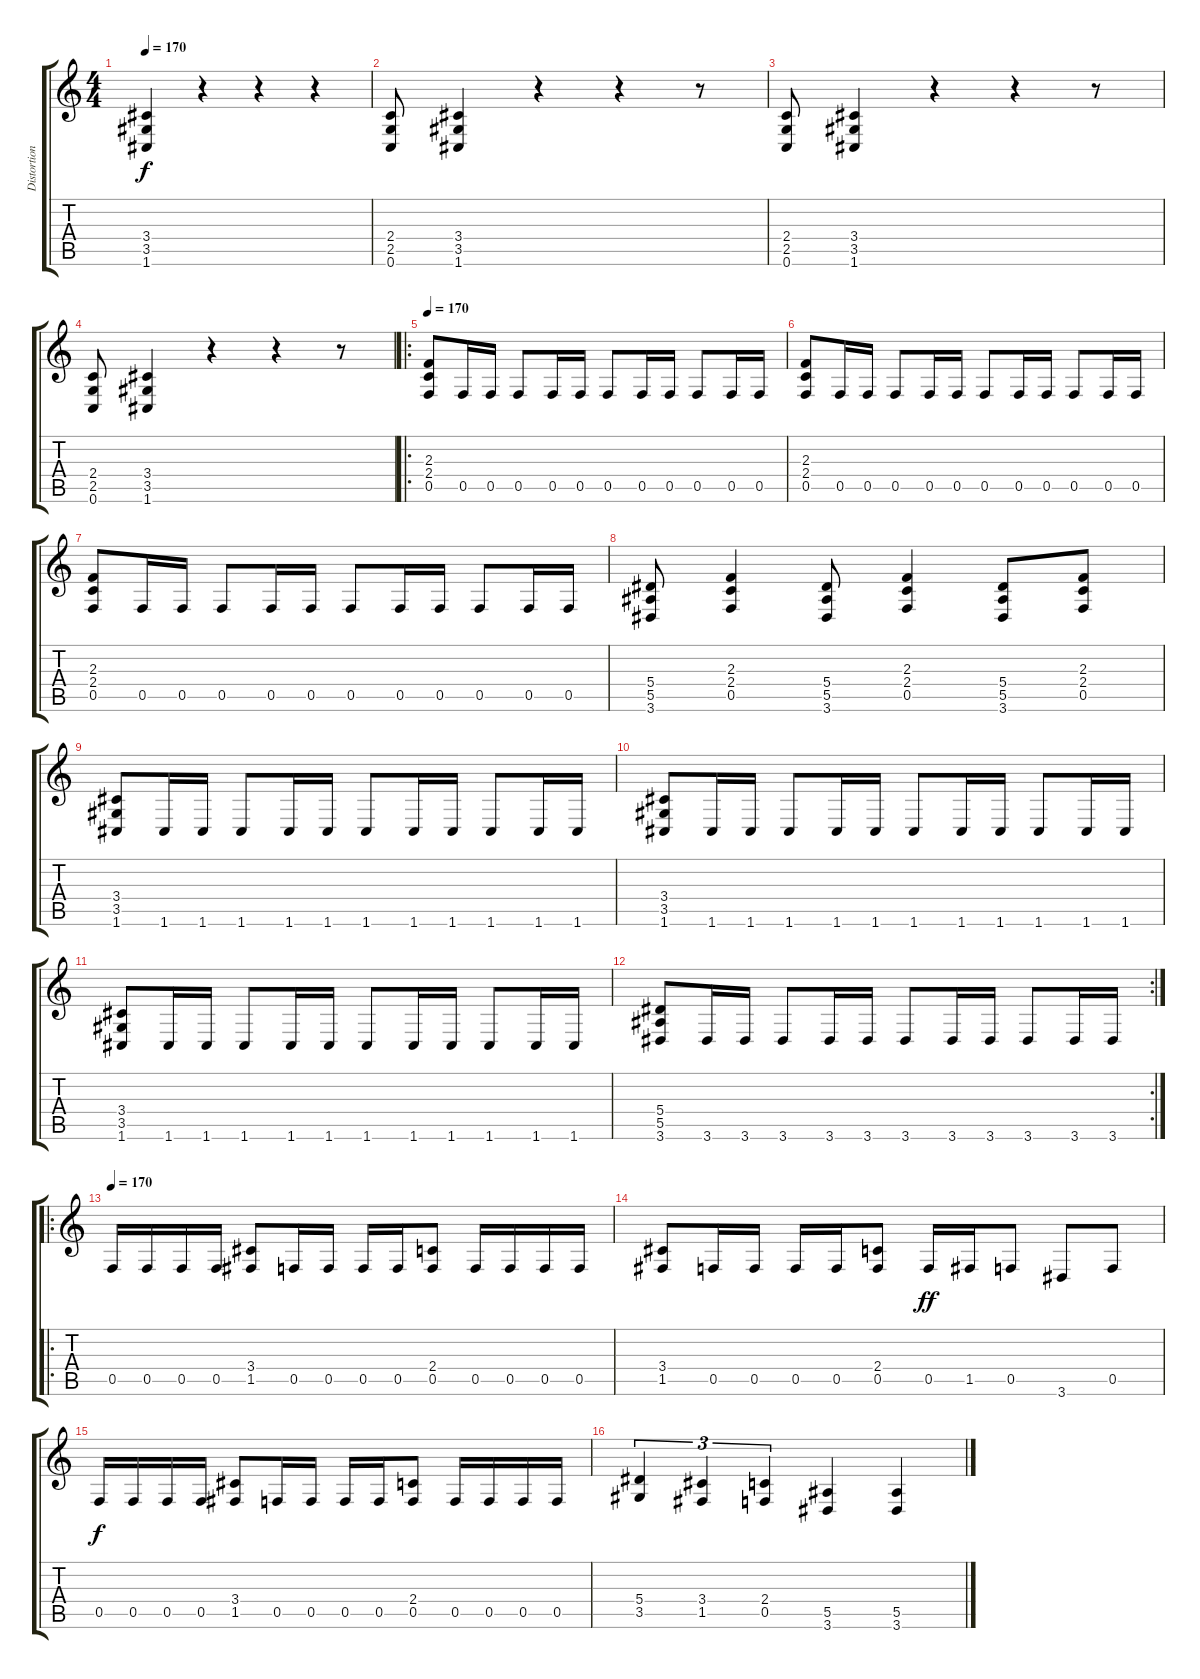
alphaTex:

\track ("Distortion Guitar " "Distortion") {instrument distortionguitar}
\staff {score tabs}
\tuning (C4 G3 Eb3 Bb2 F2 C2) {hide}
\ts (4 4)
\tempo 170
\clef g2
\ks c
(3.4 3.5 1.6).4{dy f} r.4 r.4 r.4 |
(2.4 2.5 0.6).8 (3.4 3.5 1.6).4 r.4 r.4 r.8 |
(2.4 2.5 0.6).8 (3.4 3.5 1.6).4 r.4 r.4 r.8 |
(2.4 2.5 0.6).8 (3.4 3.5 1.6).4 r.4 r.4 r.8 |
\ro
\tempo 170
(2.3 2.4 0.5).8 0.5.16 0.5.16 0.5.8 0.5.16 0.5.16 0.5.8 0.5.16 0.5.16 0.5.8 0.5.16 0.5.16 |
(2.3 2.4 0.5).8 0.5.16 0.5.16 0.5.8 0.5.16 0.5.16 0.5.8 0.5.16 0.5.16 0.5.8 0.5.16 0.5.16 |
(2.3 2.4 0.5).8 0.5.16 0.5.16 0.5.8 0.5.16 0.5.16 0.5.8 0.5.16 0.5.16 0.5.8 0.5.16 0.5.16 |
(5.4 5.5 3.6).8 (2.3 2.4 0.5).4 (5.4 5.5 3.6).8 (2.3 2.4 0.5).4 (5.4 5.5 3.6).8 (2.3 2.4 0.5).8 |
(3.4 3.5 1.6).8 1.6.16 1.6.16 1.6.8 1.6.16 1.6.16 1.6.8 1.6.16 1.6.16 1.6.8 1.6.16 1.6.16 |
(3.4 3.5 1.6).8 1.6.16 1.6.16 1.6.8 1.6.16 1.6.16 1.6.8 1.6.16 1.6.16 1.6.8 1.6.16 1.6.16 |
(3.4 3.5 1.6).8 1.6.16 1.6.16 1.6.8 1.6.16 1.6.16 1.6.8 1.6.16 1.6.16 1.6.8 1.6.16 1.6.16 |
\rc 2
(5.4 5.5 3.6).8 3.6.16 3.6.16 3.6.8 3.6.16 3.6.16 3.6.8 3.6.16 3.6.16 3.6.8 3.6.16 3.6.16 |
\ro
\tempo 170
0.5.16 0.5.16 0.5.16 0.5.16 (3.4 1.5).8 0.5.16 0.5.16 0.5.16 0.5.16 (2.4 0.5).8 0.5.16 0.5.16 0.5.16 0.5.16 |
(3.4 1.5).8 0.5.16 0.5.16 0.5.16 0.5.16 (2.4 0.5).8 0.5.16{dy ff} 1.5.16 0.5.8 3.6.8 0.5.8 |
0.5.16{dy f} 0.5.16 0.5.16 0.5.16 (3.4 1.5).8 0.5.16 0.5.16 0.5.16 0.5.16 (2.4 0.5).8 0.5.16 0.5.16 0.5.16 0.5.16 |
(5.4 3.5).4{tu (3 2)} (3.4 1.5).4{tu (3 2)} (2.4 0.5).4{tu (3 2)} (5.5 3.6).4 (5.5 3.6).4
